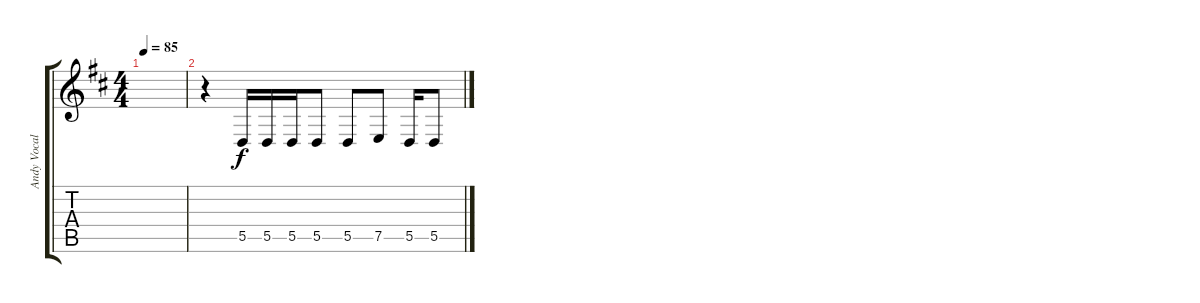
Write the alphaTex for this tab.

\track ("Andy Vocals" "Andy Vocal") {instrument tenorsax}
\staff {score tabs}
\tuning (E4 B3 G3 D3 A2 E2) {hide}
\ts (4 4)
\tempo 85
\clef g2
\ks bminor
|
r.4 5.5.16 5.5.16 5.5.16 5.5.8 5.5.8 7.5.8 5.5.16 5.5.8
